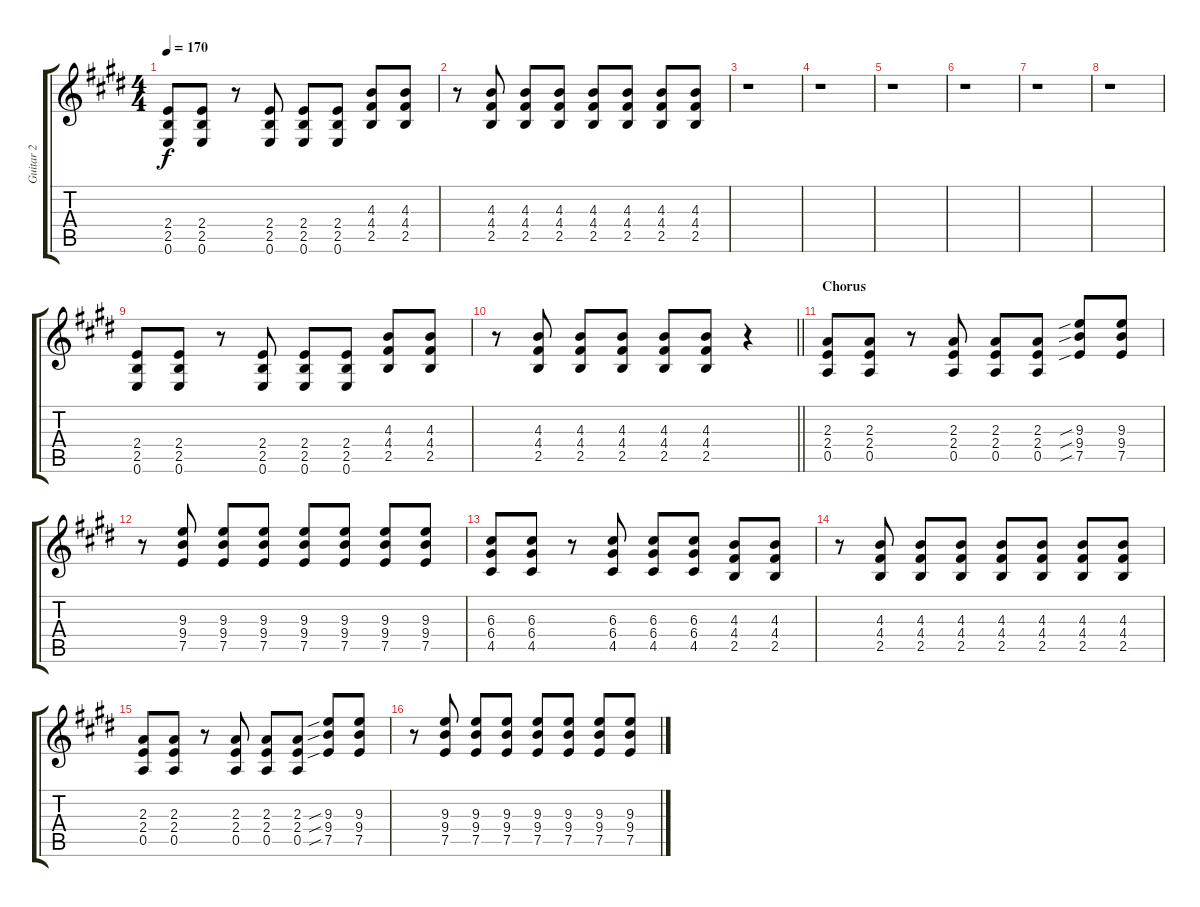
\track ("Guitar 2" "Guitar 2") {instrument distortionguitar}
\staff {score tabs}
\tuning (E4 B3 G3 D3 A2 E2) {hide}
\ts (4 4)
\tempo 170
\clef g2
\ks e
(2.4 2.5 0.6).8{dy f} (2.4 2.5 0.6).8 r.8 (2.4 2.5 0.6).8 (2.4 2.5 0.6).8 (2.4 2.5 0.6).8 (4.3 4.4 2.5).8 (4.3 4.4 2.5).8 |
r.8 (4.3 4.4 2.5).8 (4.3 4.4 2.5).8 (4.3 4.4 2.5).8 (4.3 4.4 2.5).8 (4.3 4.4 2.5).8 (4.3 4.4 2.5).8 (4.3 4.4 2.5).8 |
r.1 |
r.1 |
r.1 |
r.1 |
r.1 |
r.1 |
(2.4 2.5 0.6).8 (2.4 2.5 0.6).8 r.8 (2.4 2.5 0.6).8 (2.4 2.5 0.6).8 (2.4 2.5 0.6).8 (4.3 4.4 2.5).8 (4.3 4.4 2.5).8 |
\barLineRight lightlight
r.8 (4.3 4.4 2.5).8 (4.3 4.4 2.5).8 (4.3 4.4 2.5).8 (4.3 4.4 2.5).8 (4.3 4.4 2.5).8 r.4 |
\section ("" "Chorus")
(2.3 2.4 0.5).8 (2.3 2.4 0.5).8 r.8 (2.3 2.4 0.5).8 (2.3 2.4 0.5).8 (2.3 2.4 0.5).8 (9.3{sib} 9.4{sib} 7.5{sib}).8 (9.3 9.4 7.5).8 |
r.8 (9.3 9.4 7.5).8 (9.3 9.4 7.5).8 (9.3 9.4 7.5).8 (9.3 9.4 7.5).8 (9.3 9.4 7.5).8 (9.3 9.4 7.5).8 (9.3 9.4 7.5).8 |
(6.3 6.4 4.5).8 (6.3 6.4 4.5).8 r.8 (6.3 6.4 4.5).8 (6.3 6.4 4.5).8 (6.3 6.4 4.5).8 (4.3 4.4 2.5).8 (4.3 4.4 2.5).8 |
r.8 (4.3 4.4 2.5).8 (4.3 4.4 2.5).8 (4.3 4.4 2.5).8 (4.3 4.4 2.5).8 (4.3 4.4 2.5).8 (4.3 4.4 2.5).8 (4.3 4.4 2.5).8 |
(2.3 2.4 0.5).8 (2.3 2.4 0.5).8 r.8 (2.3 2.4 0.5).8 (2.3 2.4 0.5).8 (2.3 2.4 0.5).8 (9.3{sib} 9.4{sib} 7.5{sib}).8 (9.3 9.4 7.5).8 |
r.8 (9.3 9.4 7.5).8 (9.3 9.4 7.5).8 (9.3 9.4 7.5).8 (9.3 9.4 7.5).8 (9.3 9.4 7.5).8 (9.3 9.4 7.5).8 (9.3 9.4 7.5).8
